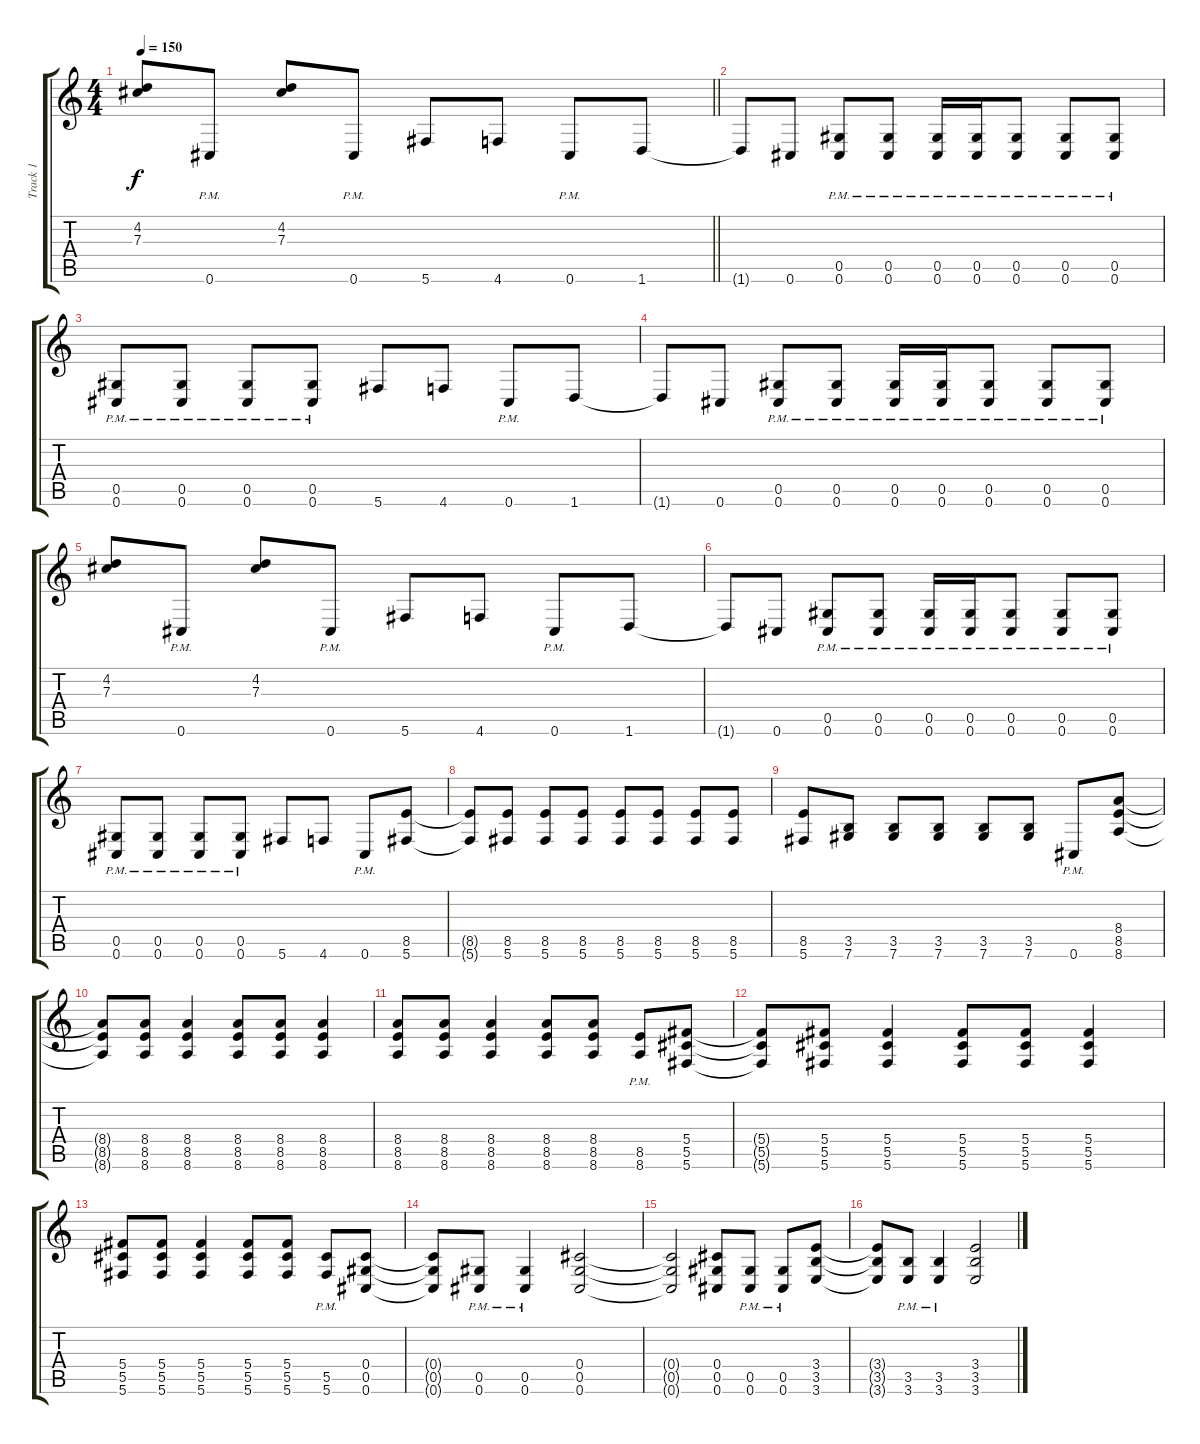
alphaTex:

\track ("Track 1" "Track 1") {instrument distortionguitar}
\staff {score tabs}
\tuning (Eb4 Bb3 Gb3 Db3 Ab2 Db2) {hide}
\ts (4 4)
\tempo 150
\clef g2
\barLineRight lightlight
\ks c
(4.2 7.3).8{dy f volume 12} 0.6{pm}.8 (4.2 7.3).8 0.6{pm}.8 5.6.8 4.6.8 0.6{pm}.8 1.6.8 |
\section ("" "")
1.6{t}.8 0.6.8 (0.5{pm} 0.6{pm}).8 (0.5{pm} 0.6{pm}).8 (0.5{pm} 0.6{pm}).16 (0.5{pm} 0.6{pm}).16 (0.5{pm} 0.6{pm}).8 (0.5{pm} 0.6{pm}).8 (0.5{pm} 0.6{pm}).8 |
(0.5{pm} 0.6{pm}).8 (0.5{pm} 0.6{pm}).8 (0.5{pm} 0.6{pm}).8 (0.5{pm} 0.6{pm}).8 5.6.8 4.6.8 0.6{pm}.8 1.6.8 |
1.6{t}.8 0.6.8 (0.5{pm} 0.6{pm}).8 (0.5{pm} 0.6{pm}).8 (0.5{pm} 0.6{pm}).16 (0.5{pm} 0.6{pm}).16 (0.5{pm} 0.6{pm}).8 (0.5{pm} 0.6{pm}).8 (0.5{pm} 0.6{pm}).8 |
(4.2 7.3).8 0.6{pm}.8 (4.2 7.3).8 0.6{pm}.8 5.6.8 4.6.8 0.6{pm}.8 1.6.8 |
1.6{t}.8 0.6.8 (0.5{pm} 0.6{pm}).8 (0.5{pm} 0.6{pm}).8 (0.5{pm} 0.6{pm}).16 (0.5{pm} 0.6{pm}).16 (0.5{pm} 0.6{pm}).8 (0.5{pm} 0.6{pm}).8 (0.5{pm} 0.6{pm}).8 |
(0.5{pm} 0.6{pm}).8 (0.5{pm} 0.6{pm}).8 (0.5{pm} 0.6{pm}).8 (0.5{pm} 0.6{pm}).8 5.6.8 4.6.8 0.6{pm}.8 (8.5 5.6).8 |
(8.5{t} 5.6{t}).8 (8.5 5.6).8 (8.5 5.6).8 (8.5 5.6).8 (8.5 5.6).8 (8.5 5.6).8 (8.5 5.6).8 (8.5 5.6).8 |
(8.5 5.6).8 (3.5 7.6).8 (3.5 7.6).8 (3.5 7.6).8 (3.5 7.6).8 (3.5 7.6).8 0.6{pm}.8 (8.4 8.5 8.6).8 |
(8.4{t} 8.5{t} 8.6{t}).8 (8.4 8.5 8.6).8 (8.4 8.5 8.6).4 (8.4 8.5 8.6).8 (8.4 8.5 8.6).8 (8.4 8.5 8.6).4 |
(8.4 8.5 8.6).8 (8.4 8.5 8.6).8 (8.4 8.5 8.6).4 (8.4 8.5 8.6).8 (8.4 8.5 8.6).8 (8.5{pm} 8.6{pm}).8 (5.4 5.5 5.6).8 |
(5.4{t} 5.5{t} 5.6{t}).8 (5.4 5.5 5.6).8 (5.4 5.5 5.6).4 (5.4 5.5 5.6).8 (5.4 5.5 5.6).8 (5.4 5.5 5.6).4 |
(5.4 5.5 5.6).8 (5.4 5.5 5.6).8 (5.4 5.5 5.6).4 (5.4 5.5 5.6).8 (5.4 5.5 5.6).8 (5.5{pm} 5.6{pm}).8 (0.4 0.5 0.6).8 |
(0.4{t} 0.5{t} 0.6{t}).8 (0.5{pm} 0.6{pm}).8 (0.5{pm} 0.6{pm}).4 (0.4 0.5 0.6).2 |
(0.4{t} 0.5{t} 0.6{t}).2 (0.4 0.5 0.6).8 (0.5{pm} 0.6{pm}).8 (0.5{pm} 0.6{pm}).8 (3.4 3.5 3.6).8 |
(3.4{t} 3.5{t} 3.6{t}).8 (3.5{pm} 3.6{pm}).8 (3.5{pm} 3.6{pm}).4 (3.4 3.5 3.6).2
